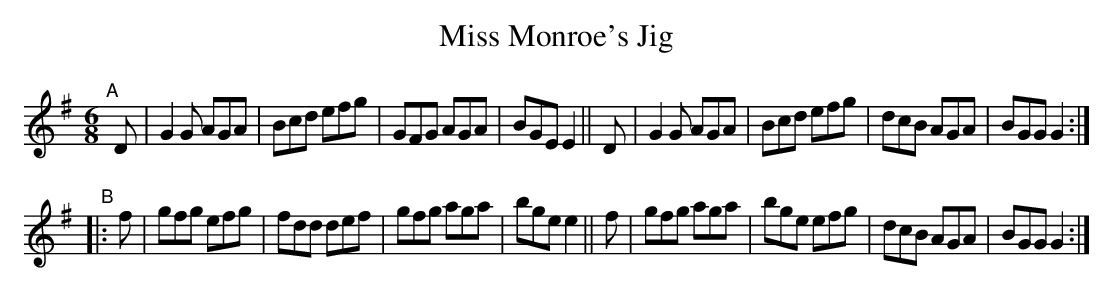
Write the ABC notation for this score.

X:1
T: Miss Monroe's Jig
M: 6/8
L: 1/8
K: G
"^A"\
[|]D | G2G AGA | Bcd efg | GFG AGA | BGE E2 \
|| D | G2G AGA | Bcd efg | dcB AGA | BGG G2 :|
"^B"\
|: f | gfg efg | fdd def | gfg aga | bge e2 \
|| f | gfg aga | bge efg | dcB AGA | BGG G2 :|
